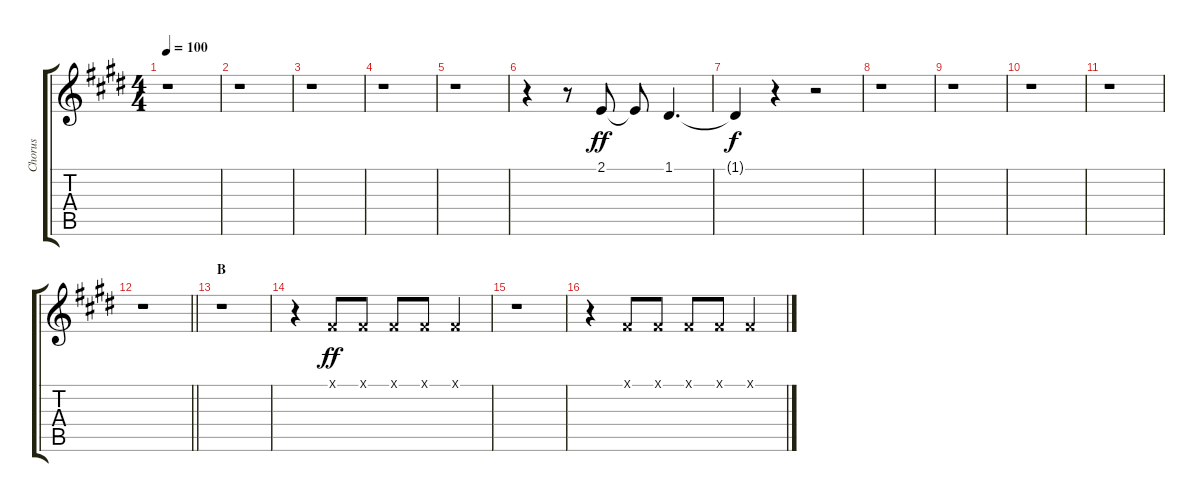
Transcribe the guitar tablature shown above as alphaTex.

\track ("Chorus" "Chorus") {instrument voiceoohs}
\staff {score tabs}
\tuning (D4 A3 F3 C3 G2 D2) {hide}
\ts (4 4)
\tempo 100
\clef g2
\ks e
r.1{dy ff} |
r.1 |
r.1 |
r.1 |
r.1 |
r.4 r.8 2.1.8 2.1{t}.8 1.1.4{d} |
1.1{t}.4{dy f} r.4 r.2 |
r.1 |
r.1 |
r.1 |
r.1 |
\barLineRight lightlight
r.1 |
\section ("" "B")
r.1 |
r.4 4.1{x}.8{dy ff} 4.1{x}.8 4.1{x}.8 4.1{x}.8 4.1{x}.4 |
r.1 |
r.4 4.1{x}.8 4.1{x}.8 4.1{x}.8 4.1{x}.8 4.1{x}.4
